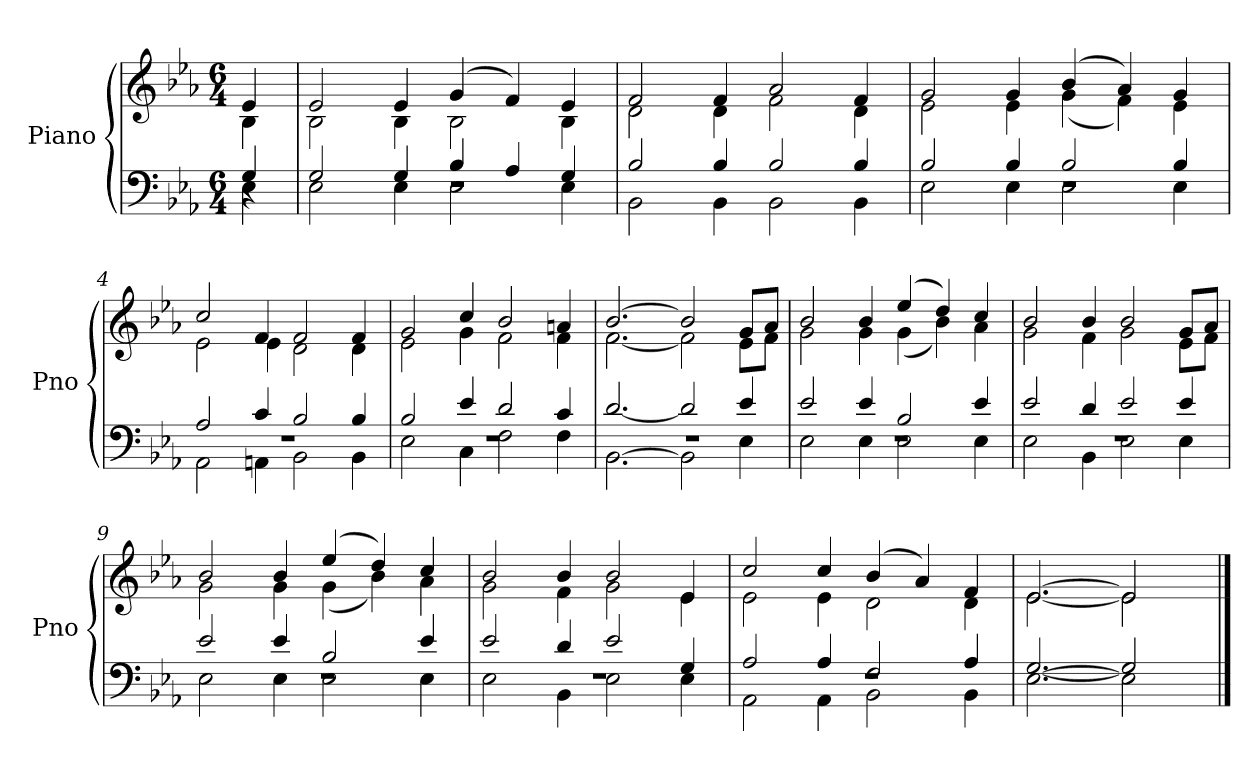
**kern	**kern
*part1	*part1
*staff2	*staff1
*I"Piano	*
*I'Pno	*
*clefF4	*clefG2
*k[b-e-a-]	*k[b-e-a-]
*E-:	*E-:
*M6/4	*M6/4
=	=
*^	*^
*	*^	*	*
4r	4G/	4E-\	4e-/	4B-\
=1	=1	=1	=1	=1
1.r	2G/	2E-\	2e-/	2B-\
.	4G/	4E-\	4e-/	4B-\
.	4B-/	2E-\	(4g/	2B-\
.	4A-/	.	4f/)	.
.	4G/	4E-\	4e-/	4B-\
=2	=2	=2	=2	=2
1.ryy	2B-/	2BB-\	2f/	2d\
.	4B-/	4BB-\	4f/	4d\
.	2B-/	2BB-\	2a-/	2f\
.	4B-/	4BB-\	4f/	4d\
=3	=3	=3	=3	=3
1.r	2B-/	2E-\	2g/	2e-\
.	4B-/	4E-\	4g/	4e-\
.	2B-/	2E-\	(4b-/	(4g\
.	.	.	4a-/)	4f\)
.	4B-/	4E-\	4g/	4e-\
=4	=4	=4	=4	=4
1.r	2A-/	2AA-\	2cc/	2e-\
.	4c/	4AAn\	4f/	4e-\
.	2B-/	2BB-\	2f/	2d\
.	4B-/	4BB-\	4f/	4d\
=5	=5	=5	=5	=5
1.r	2B-/	2E-\	2g/	2e-\
.	4e-/	4C\	4cc/	4g\
.	2d/	2F\	2b-/	2f\
.	4c/	4F\	4an/	4f\
!!LO:LB:g=z	!!
=6	=6	=6	=6	=6
1.r	[2.d/	[2.BB-\	[2.b-/	[2.f\
.	2d/]	2BB-\]	2b-/]	2f\]
.	4e-/	4E-\	8g/L	8e-\L
.	.	.	8a-/J	8f\J
=7	=7	=7	=7	=7
1.r	2e-/	2E-\	2b-/	2g\
.	4e-/	4E-\	4b-/	4g\
.	2B-/	2E-\	(4ee-/	(4g\
.	.	.	4dd/)	4b-\)
.	4e-/	4E-\	4cc/	4a-\
=8	=8	=8	=8	=8
1.r	2e-/	2E-\	2b-/	2g\
.	4d/	4BB-\	4b-/	4f\
.	2e-/	2E-\	2b-/	2g\
.	4e-/	4E-\	8g/L	8e-\L
.	.	.	8a-/J	8f\J
=9	=9	=9	=9	=9
1.r	2e-/	2E-\	2b-/	2g\
.	4e-/	4E-\	4b-/	4g\
.	2B-/	2E-\	(4ee-/	(4g\
.	.	.	4dd/)	4b-\)
.	4e-/	4E-\	4cc/	4a-\
=10	=10	=10	=10	=10
1.r	2e-/	2E-\	2b-/	2g\
.	4d/	4BB-\	4b-/	4f\
.	2e-/	2E-\	2b-/	2g\
.	4G/	4E-\	4e-/	4e-\
!!LO:LB:g=z	!!
=11	=11	=11	=11	=11
1.r	2A-/	2AA-\	2cc/	2e-\
.	4A-/	4AA-\	4cc/	4e-\
.	2F/	2BB-\	(4b-/	2d\
.	.	.	4a-/)	.
.	4A-/	4BB-\	4f/	4d\
=12	=12	=12	=12	=12
1ryy	[2.G/	[2.E-\	[2.e-/	[2.e-\
.	2G/]	2E-\]	2e-/]	2e-\]
4ryy	.	.	.	.
*v	*v	*v	*	*
*	*v	*v
==	==
*-	*-
